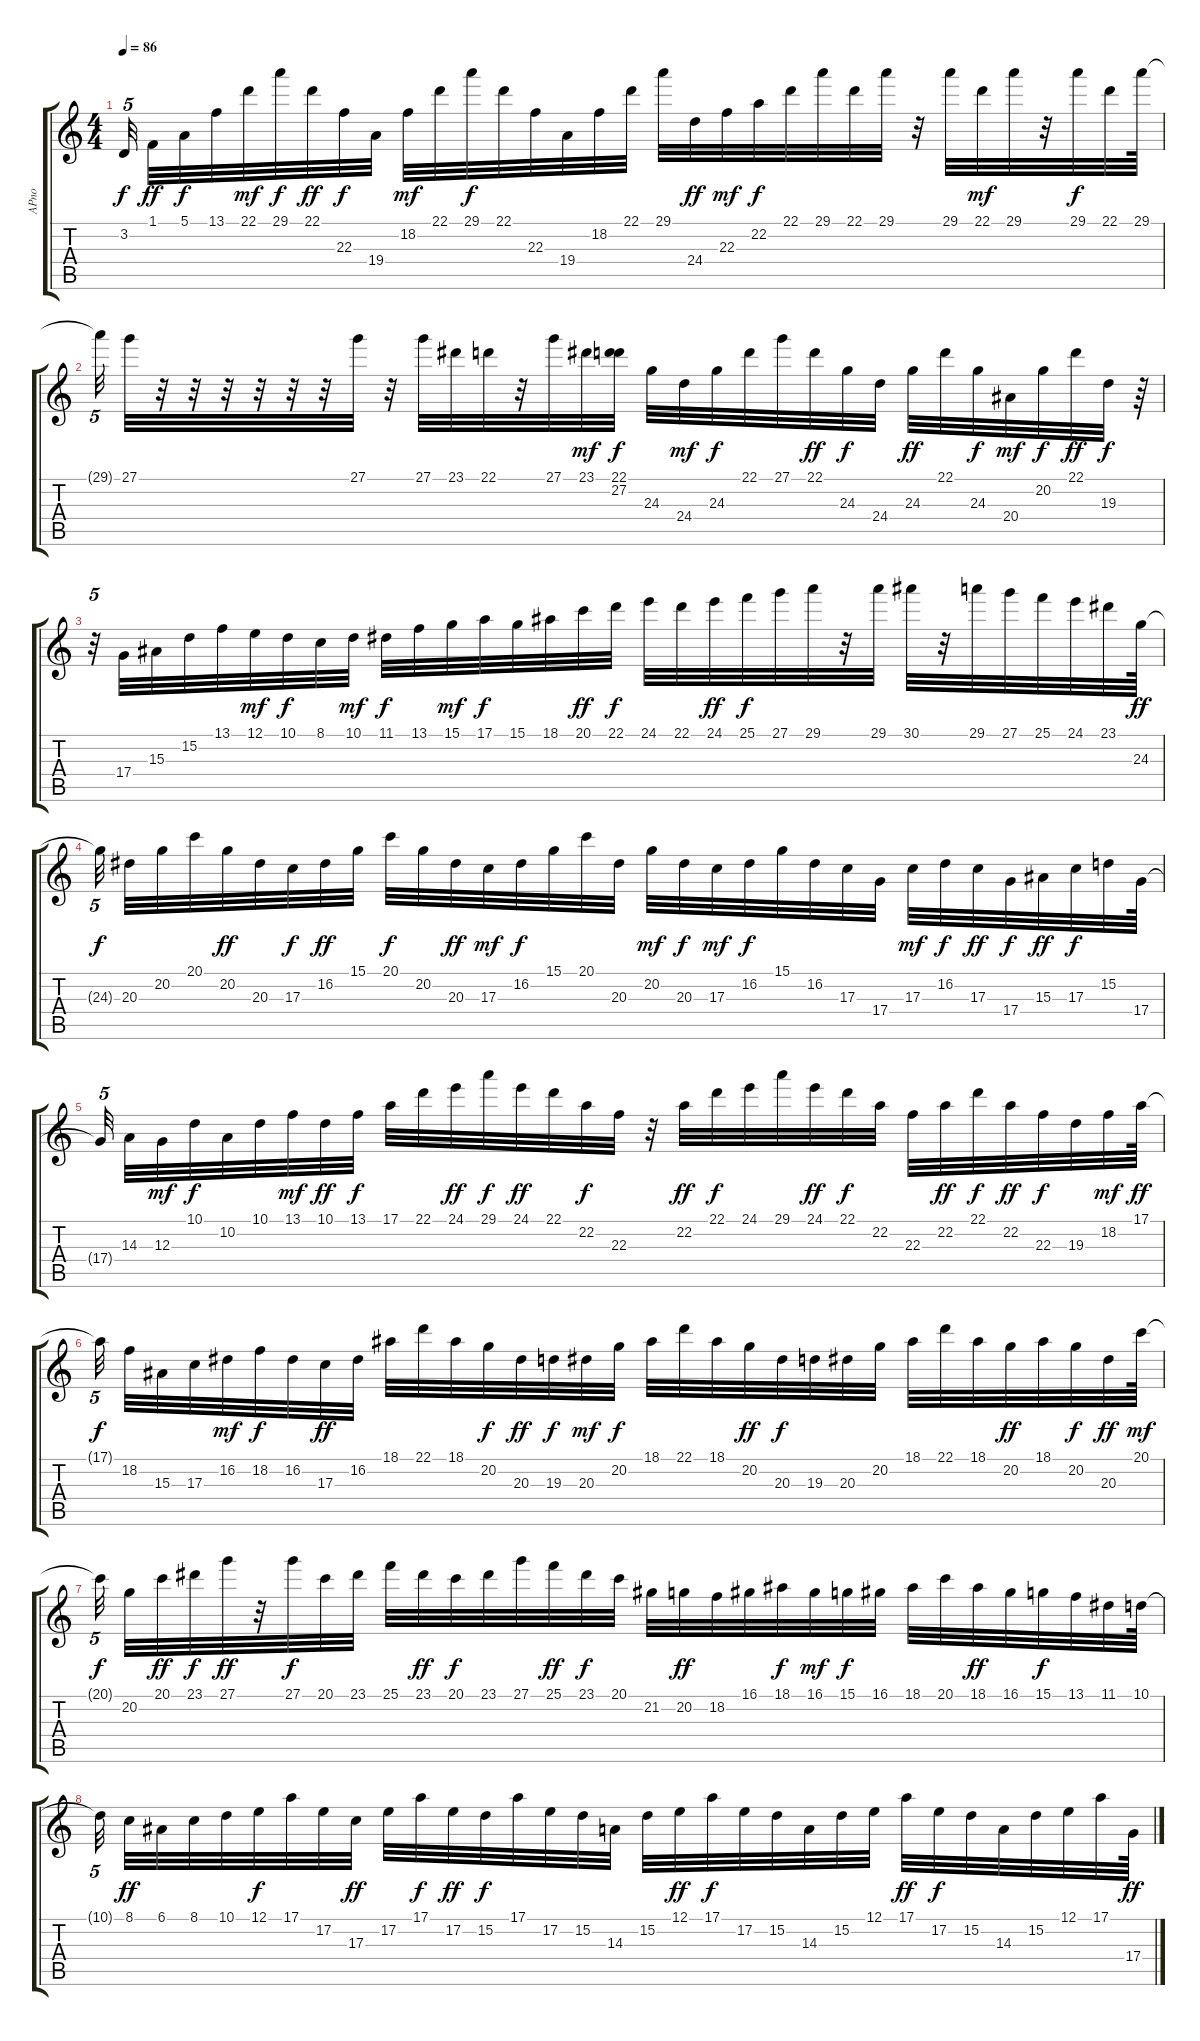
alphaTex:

\track ("APno" "APno") {instrument acousticgrandpiano}
\staff {score tabs}
\tuning (E4 B3 G3 D3 A2 E2) {hide}
\ts (4 4)
\tempo 86
\clef g2
\ks c
3.2{t}.32{tu (5 4) dy f beam splitsecondary} 1.1.32{dy ff} 5.1.32{dy f} 13.1.32 22.1.32{dy mf} 29.1.32{dy f} 22.1.32{dy ff} 22.3.32{dy f} 19.4.32 18.2.32{dy mf} 22.1.32 29.1.32{dy f} 22.1.32 22.3.32 19.4.32 18.2.32 22.1.32 29.1.32 24.4.32{dy ff} 22.3.32{dy mf} 22.2.32{dy f} 22.1.32 29.1.32 22.1.32 29.1.32 r.32 29.1.32 22.1.32{dy mf} 29.1.32 r.32 29.1.32{dy f} 22.1.32 29.1.64 |
29.1{t}.32{tu (5 4)} 27.1.32 r.32 r.32 r.32 r.32 r.32 r.32 27.1.32 r.32 27.1.32 23.1.32 22.1.32 r.32 27.1.32 23.1.32{dy mf} (22.1 27.2).32{dy f} 24.3.32 24.4.32{dy mf} 24.3.32{dy f} 22.1.32 27.1.32 22.1.32{dy ff} 24.3.32{dy f} 24.4.32 24.3.32{dy ff} 22.1.32 24.3.32{dy f} 20.4.32{dy mf} 20.2.32{dy f} 22.1.32{dy ff} 19.3.32{dy f} r.64 |
r.32{tu (5 4)} 17.4.32 15.3.32 15.2.32 13.1.32 12.1.32{dy mf} 10.1.32{dy f} 8.1.32 10.1.32{dy mf} 11.1.32{dy f} 13.1.32 15.1.32{dy mf} 17.1.32{dy f} 15.1.32 18.1.32 20.1.32{dy ff} 22.1.32{dy f} 24.1.32 22.1.32 24.1.32{dy ff} 25.1.32{dy f} 27.1.32 29.1.32 r.32 29.1.32 30.1.32 r.32 29.1.32 27.1.32 25.1.32 24.1.32 23.1.32 24.3.64{dy ff} |
24.3{t}.32{tu (5 4) dy f beam splitsecondary} 20.3.32 20.2.32 20.1.32 20.2.32{dy ff} 20.3.32 17.3.32{dy f} 16.2.32{dy ff} 15.1.32 20.1.32{dy f} 20.2.32 20.3.32{dy ff} 17.3.32{dy mf} 16.2.32{dy f} 15.1.32 20.1.32 20.3.32 20.2.32{dy mf} 20.3.32{dy f} 17.3.32{dy mf} 16.2.32{dy f} 15.1.32 16.2.32 17.3.32 17.4.32 17.3.32{dy mf} 16.2.32{dy f} 17.3.32{dy ff} 17.4.32{dy f} 15.3.32{dy ff} 17.3.32{dy f} 15.2.32 17.4.64 |
17.4{t}.32{tu (5 4) beam splitsecondary} 14.3.32 12.3.32{dy mf} 10.1.32{dy f} 10.2.32 10.1.32 13.1.32{dy mf} 10.1.32{dy ff} 13.1.32{dy f} 17.1.32 22.1.32 24.1.32{dy ff} 29.1.32{dy f} 24.1.32{dy ff volume 9} 22.1.32 22.2.32{dy f} 22.3.32 r.32 22.2.32{dy ff} 22.1.32{dy f} 24.1.32 29.1.32 24.1.32{dy ff} 22.1.32{dy f} 22.2.32{volume 9} 22.3.32 22.2.32{dy ff} 22.1.32{dy f} 22.2.32{dy ff} 22.3.32{dy f} 19.3.32 18.2.32{dy mf} 17.1.64{dy ff} |
17.1{t}.32{tu (5 4) dy f beam splitsecondary} 18.2.32{volume 9} 15.3.32 17.3.32 16.2.32{dy mf} 18.2.32{dy f} 16.2.32 17.3.32{dy ff} 16.2.32 18.1.32 22.1.32 18.1.32 20.2.32{dy f} 20.3.32{dy ff} 19.3.32{dy f} 20.3.32{dy mf} 20.2.32{dy f} 18.1.32 22.1.32 18.1.32 20.2.32{dy ff} 20.3.32{dy f} 19.3.32 20.3.32 20.2.32 18.1.32 22.1.32 18.1.32 20.2.32{dy ff} 18.1.32 20.2.32{dy f} 20.3.32{dy ff} 20.1.64{dy mf} |
20.1{t}.32{tu (5 4) dy f beam splitsecondary} 20.2.32 20.1.32{dy ff} 23.1.32{dy f} 27.1.32{dy ff} r.32 27.1.32{dy f} 20.1.32 23.1.32 25.1.32 23.1.32{dy ff} 20.1.32{dy f} 23.1.32 27.1.32 25.1.32{dy ff} 23.1.32{dy f} 20.1.32 21.2.32 20.2.32{dy ff} 18.2.32 16.1.32 18.1.32{dy f} 16.1.32{dy mf} 15.1.32{dy f} 16.1.32 18.1.32 20.1.32 18.1.32{dy ff} 16.1.32 15.1.32{dy f} 13.1.32 11.1.32 10.1.64 |
10.1{t}.32{tu (5 4) beam splitsecondary} 8.1.32{dy ff} 6.1.32 8.1.32 10.1.32 12.1.32{dy f} 17.1.32 17.2.32 17.3.32{dy ff} 17.2.32 17.1.32{dy f} 17.2.32{dy ff} 15.2.32{dy f} 17.1.32 17.2.32 15.2.32 14.3.32 15.2.32 12.1.32{dy ff} 17.1.32{dy f} 17.2.32 15.2.32 14.3.32 15.2.32 12.1.32 17.1.32{dy ff} 17.2.32{dy f} 15.2.32 14.3.32 15.2.32 12.1.32 17.1.32 17.4.64{dy ff}
